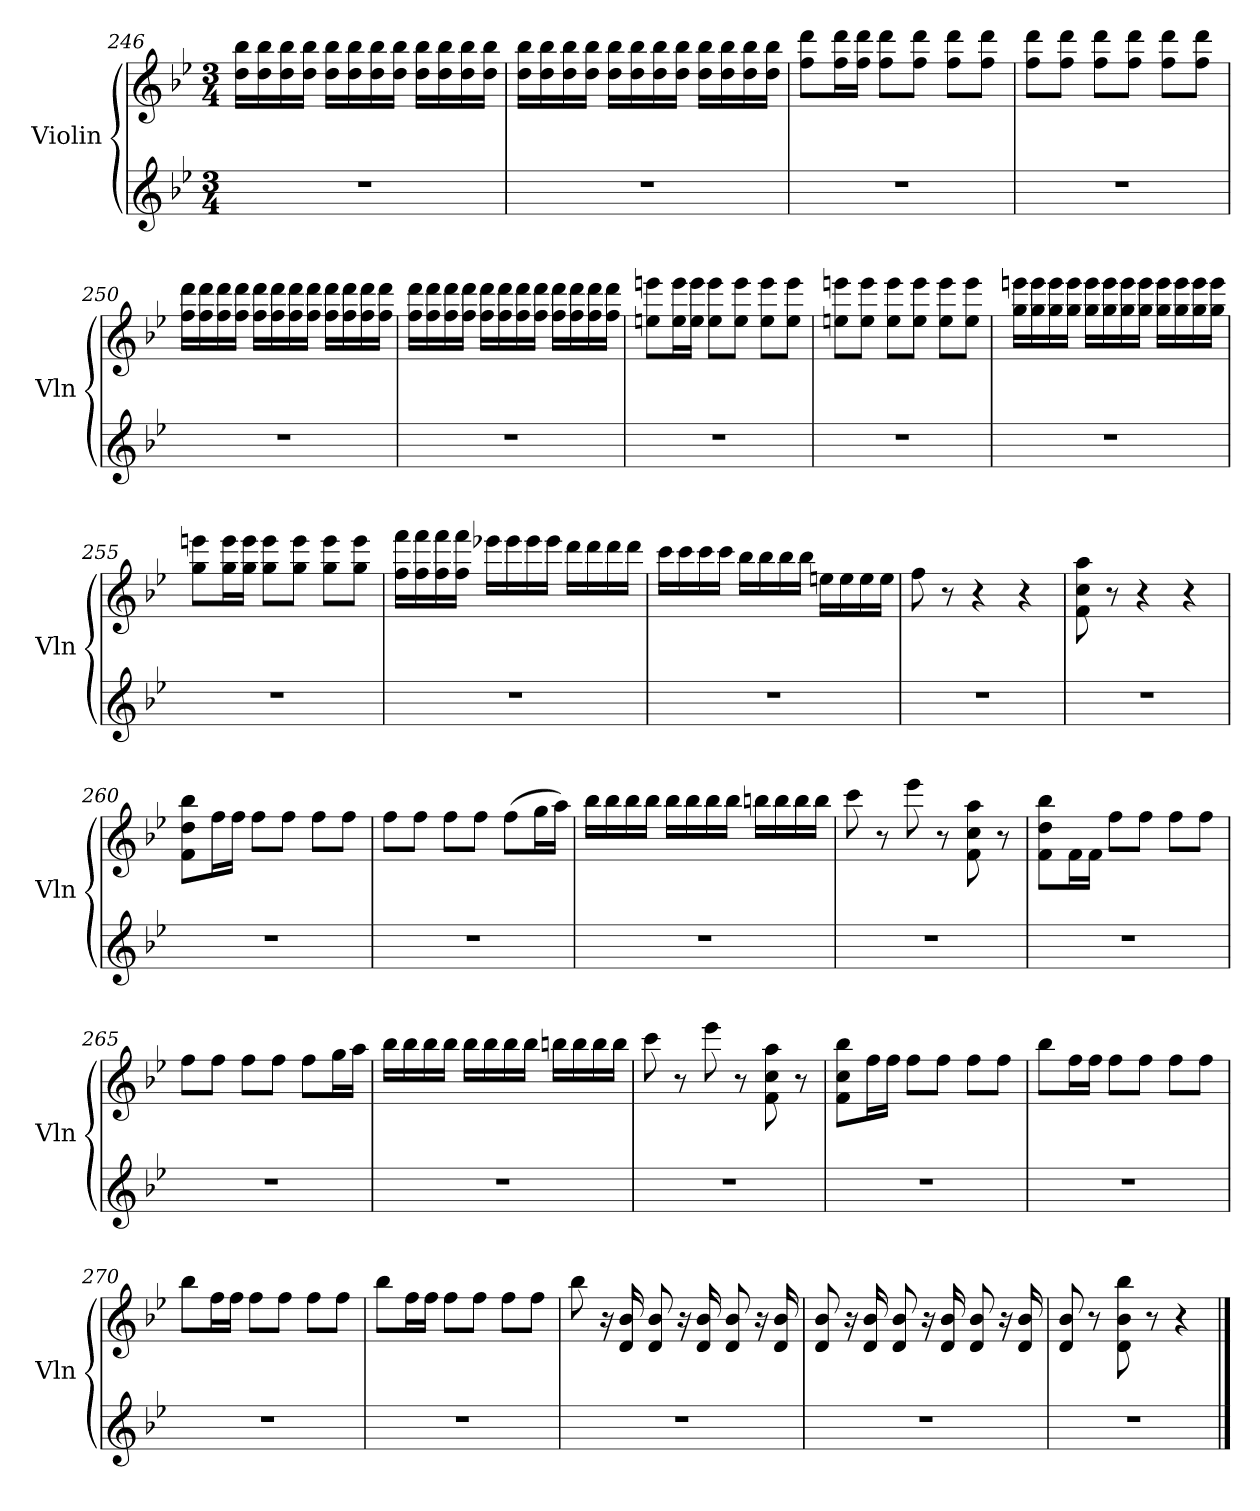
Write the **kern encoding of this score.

**kern	**kern
*part2	*part1
*staff2	*staff1
*I"Violin	*I"Violin
*I'Vln	*I'Vln
!!LO:LB:g=z
*clefG2	*clefG2
*k[b-e-]	*k[b-e-]
*M3/4	*M3/4
=246	=246
2.r	16dd\ 16bb-\LL
.	16dd\ 16bb-\
.	16dd\ 16bb-\
.	16dd\ 16bb-\JJ
.	16dd\ 16bb-\LL
.	16dd\ 16bb-\
.	16dd\ 16bb-\
.	16dd\ 16bb-\JJ
.	16dd\ 16bb-\LL
.	16dd\ 16bb-\
.	16dd\ 16bb-\
.	16dd\ 16bb-\JJ
!!LO:PB:g=z
=247	=247
2.r	16dd\ 16bb-\LL
.	16dd\ 16bb-\
.	16dd\ 16bb-\
.	16dd\ 16bb-\JJ
.	16dd\ 16bb-\LL
.	16dd\ 16bb-\
.	16dd\ 16bb-\
.	16dd\ 16bb-\JJ
.	16dd\ 16bb-\LL
.	16dd\ 16bb-\
.	16dd\ 16bb-\
.	16dd\ 16bb-\JJ
=248	=248
2.r	8ff\ 8ddd\L
.	16ff\ 16ddd\L
.	16ff\ 16ddd\JJ
.	8ff\ 8ddd\L
.	8ff\ 8ddd\J
.	8ff\ 8ddd\L
.	8ff\ 8ddd\J
=249	=249
2.r	8ff\ 8ddd\L
.	8ff\ 8ddd\J
.	8ff\ 8ddd\L
.	8ff\ 8ddd\J
.	8ff\ 8ddd\L
.	8ff\ 8ddd\J
!!LO:LB:g=z
=250	=250
2.r	16ff\ 16ddd\LL
.	16ff\ 16ddd\
.	16ff\ 16ddd\
.	16ff\ 16ddd\JJ
.	16ff\ 16ddd\LL
.	16ff\ 16ddd\
.	16ff\ 16ddd\
.	16ff\ 16ddd\JJ
.	16ff\ 16ddd\LL
.	16ff\ 16ddd\
.	16ff\ 16ddd\
.	16ff\ 16ddd\JJ
!!LO:PB:g=z
=251	=251
2.r	16ff\ 16ddd\LL
.	16ff\ 16ddd\
.	16ff\ 16ddd\
.	16ff\ 16ddd\JJ
.	16ff\ 16ddd\LL
.	16ff\ 16ddd\
.	16ff\ 16ddd\
.	16ff\ 16ddd\JJ
.	16ff\ 16ddd\LL
.	16ff\ 16ddd\
.	16ff\ 16ddd\
.	16ff\ 16ddd\JJ
=252	=252
2.r	8een\ 8eeen\L
.	16ee\ 16eee\L
.	16ee\ 16eee\JJ
.	8ee\ 8eee\L
.	8ee\ 8eee\J
.	8ee\ 8eee\L
.	8ee\ 8eee\J
=253	=253
2.r	8een\ 8eeen\L
.	8ee\ 8eee\J
.	8ee\ 8eee\L
.	8ee\ 8eee\J
.	8ee\ 8eee\L
.	8ee\ 8eee\J
!!LO:LB:g=z
=254	=254
2.r	16gg\ 16eeen\LL
.	16gg\ 16eee\
.	16gg\ 16eee\
.	16gg\ 16eee\JJ
.	16gg\ 16eee\LL
.	16gg\ 16eee\
.	16gg\ 16eee\
.	16gg\ 16eee\JJ
.	16gg\ 16eee\LL
.	16gg\ 16eee\
.	16gg\ 16eee\
.	16gg\ 16eee\JJ
=255	=255
2.r	8gg\ 8eeen\L
.	16gg\ 16eee\L
.	16gg\ 16eee\JJ
.	8gg\ 8eee\L
.	8gg\ 8eee\J
.	8gg\ 8eee\L
.	8gg\ 8eee\J
=256	=256
2.r	16ff\ 16fff\LL
.	16ff\ 16fff\
.	16ff\ 16fff\
.	16ff\ 16fff\JJ
.	16eee-X\LL
.	16eee-\
.	16eee-\
.	16eee-\JJ
.	16ddd\LL
.	16ddd\
.	16ddd\
.	16ddd\JJ
!!LO:LB:g=z
=257	=257
2.r	16ccc\LL
.	16ccc\
.	16ccc\
.	16ccc\JJ
.	16bb-\LL
.	16bb-\
.	16bb-\
.	16bb-\JJ
.	16een\LL
.	16ee\
.	16ee\
.	16ee\JJ
=258	=258
2.r	8ff\
.	8r
.	4r
.	4r
=259	=259
2.r	8f\ 8cc\ 8aa\
.	8r
.	4r
.	4r
=260	=260
2.r	8f\ 8dd\ 8bb-\L
.	16ff\L
.	16ff\JJ
.	8ff\L
.	8ff\J
.	8ff\L
.	8ff\J
=261	=261
2.r	8ff\L
.	8ff\J
.	8ff\L
.	8ff\J
.	(>8ff\L
.	16gg\L
.	16aa\JJ)
!!LO:LB:g=z
=262	=262
2.r	16bb-\LL
.	16bb-\
.	16bb-\
.	16bb-\JJ
.	16bb-\LL
.	16bb-\
.	16bb-\
.	16bb-\JJ
.	16bbn\LL
.	16bb\
.	16bb\
.	16bb\JJ
=263	=263
2.r	8ccc\
.	8r
.	8eee-\
.	8r
.	8f\ 8cc\ 8aa\
.	8r
=264	=264
2.r	8f\ 8dd\ 8bb-\L
.	16f\L
.	16f\JJ
.	8ff\L
.	8ff\J
.	8ff\L
.	8ff\J
=265	=265
2.r	8ff\L
.	8ff\J
.	8ff\L
.	8ff\J
.	8ff\L
.	16gg\L
.	16aa\JJ
!!LO:LB:g=z
=266	=266
2.r	16bb-\LL
.	16bb-\
.	16bb-\
.	16bb-\JJ
.	16bb-\LL
.	16bb-\
.	16bb-\
.	16bb-\JJ
.	16bbn\LL
.	16bb\
.	16bb\
.	16bb\JJ
=267	=267
2.r	8ccc\
.	8r
.	8eee-\
.	8r
.	8f\ 8cc\ 8aa\
.	8r
=268	=268
2.r	8f\ 8cc\ 8bb-\L
.	16ff\L
.	16ff\JJ
.	8ff\L
.	8ff\J
.	8ff\L
.	8ff\J
=269	=269
2.r	8bb-\L
.	16ff\L
.	16ff\JJ
.	8ff\L
.	8ff\J
.	8ff\L
.	8ff\J
=270	=270
2.r	8bb-\L
.	16ff\L
.	16ff\JJ
.	8ff\L
.	8ff\J
.	8ff\L
.	8ff\J
!!LO:LB:g=z
=271	=271
2.r	8bb-\L
.	16ff\L
.	16ff\JJ
.	8ff\L
.	8ff\J
.	8ff\L
.	8ff\J
=272	=272
2.r	8bb-\
.	16r
.	16d/ 16b-/
.	8d/ 8b-/
.	16r
.	16d/ 16b-/
.	8d/ 8b-/
.	16r
.	16d/ 16b-/
=273	=273
2.r	8d/ 8b-/
.	16r
.	16d/ 16b-/
.	8d/ 8b-/
.	16r
.	16d/ 16b-/
.	8d/ 8b-/
.	16r
.	16d/ 16b-/
=274	=274
2.r	8d/ 8b-/
.	8r
.	8d\ 8b-\ 8bb-\
.	8r
.	4r
==	==
*-	*-
